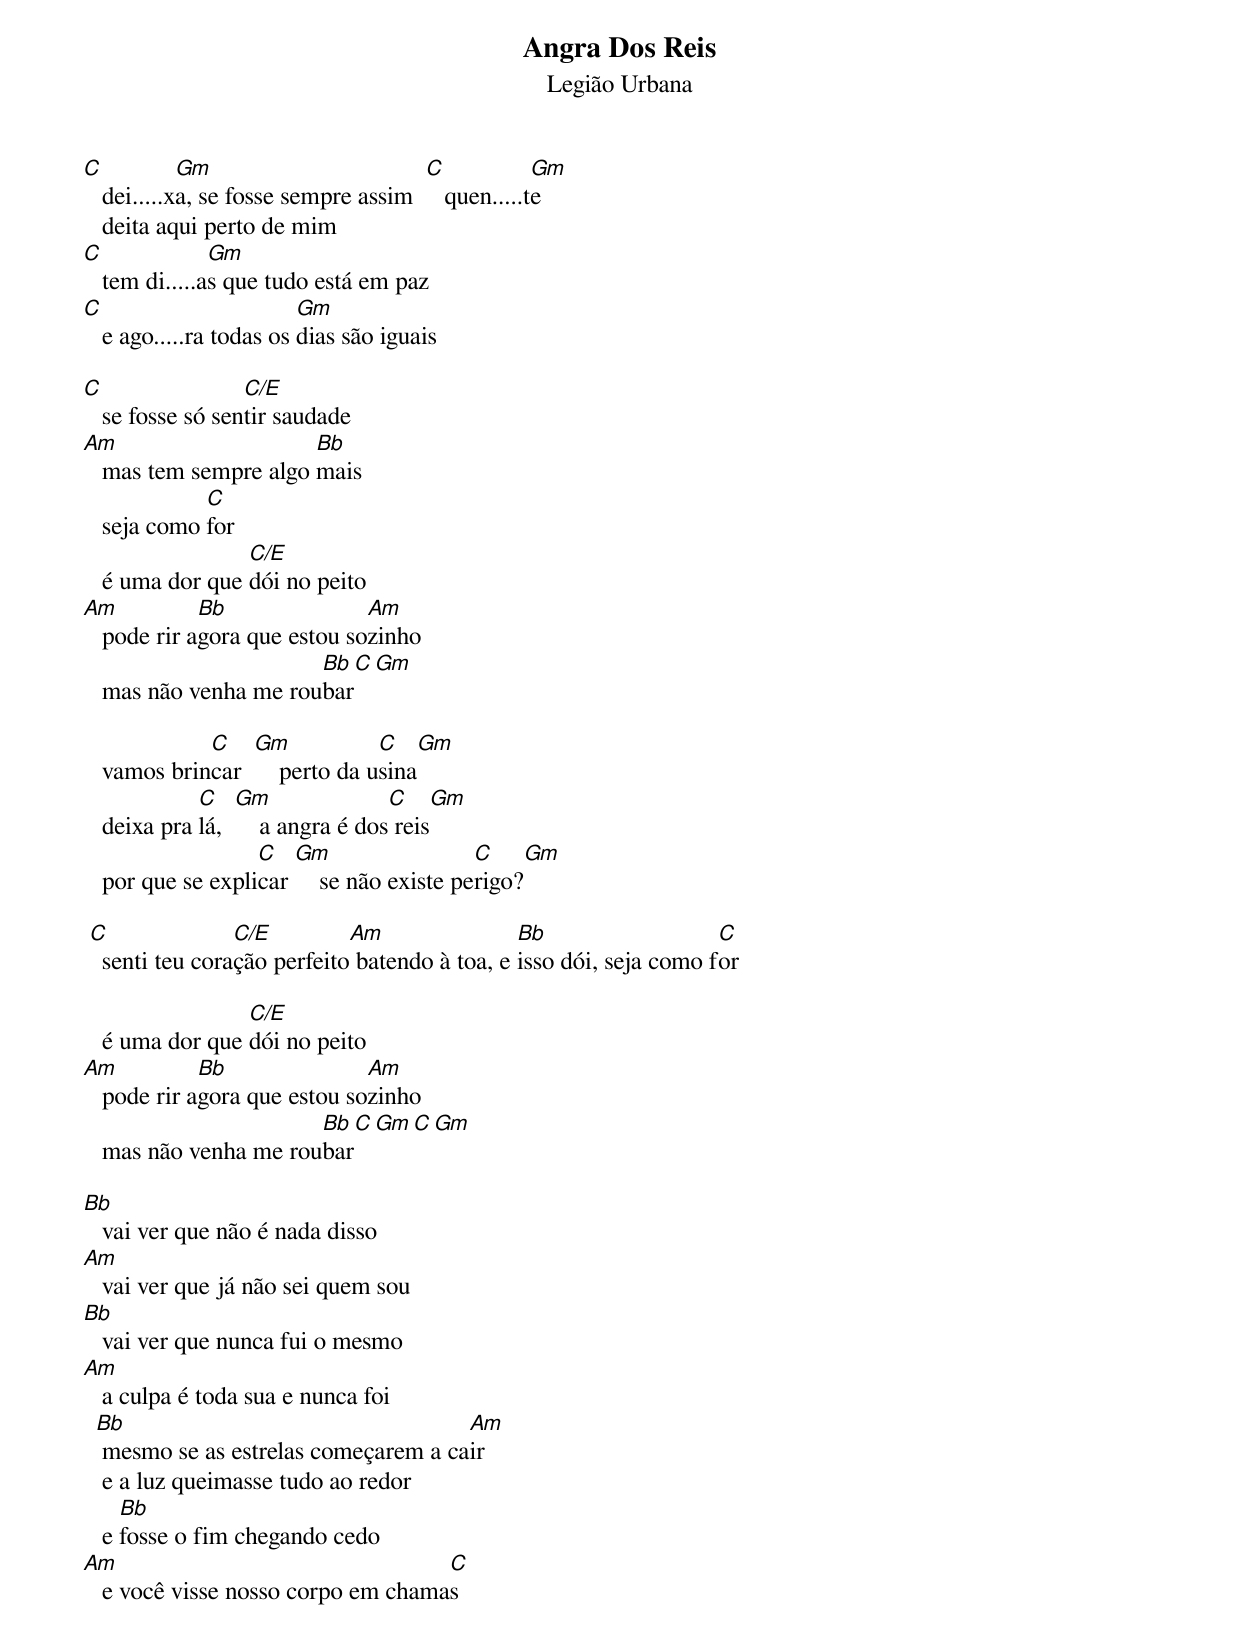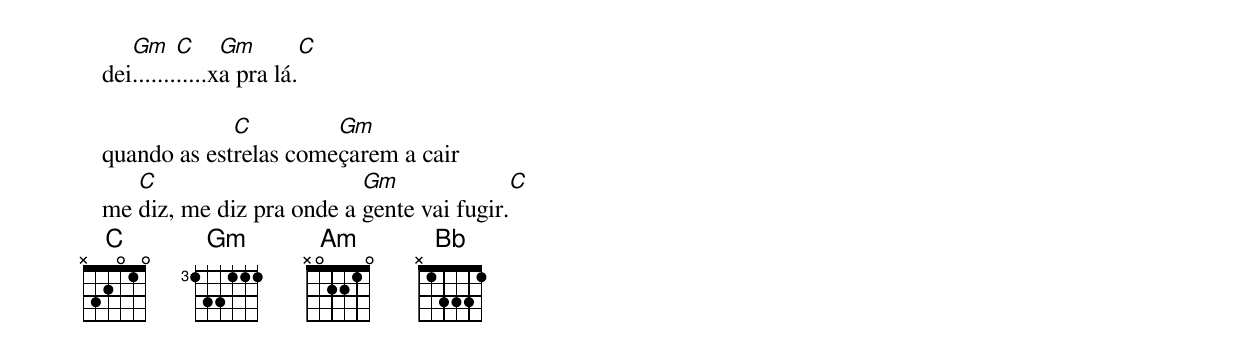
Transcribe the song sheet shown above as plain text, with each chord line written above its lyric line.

Angra Dos Reis
Legião Urbana

C           Gm                        C            Gm
   dei.....xa, se fosse sempre assim     quen.....te
   deita aqui perto de mim
C              Gm
   tem di.....as que tudo está em paz
C                        Gm
   e ago.....ra todas os dias são iguais

C                 C/E
   se fosse só sentir saudade
Am                     Bb
   mas tem sempre algo mais
             C
   seja como for
                 C/E
   é uma dor que dói no peito
Am           Bb               Am
   pode rir agora que estou sozinho
                       Bb          C      Gm
   mas não venha me roubar

             C    Gm            C    Gm
   vamos brincar      perto da usina
             C    Gm               C     Gm
   deixa pra lá,      a angra é dos reis
                   C   Gm                  C      Gm
   por que se explicar     se não existe perigo?

 C               C/E         Am                Bb                   C
   senti teu coração perfeito batendo à toa, e isso dói, seja como for

                 C/E
   é uma dor que dói no peito
Am           Bb               Am
   pode rir agora que estou sozinho
                       Bb          C      Gm     C      Gm
   mas não venha me roubar

Bb
   vai ver que não é nada disso
Am
   vai ver que já não sei quem sou
Bb
   vai ver que nunca fui o mesmo
Am
   a culpa é toda sua e nunca foi
  Bb                                  Am
   mesmo se as estrelas começarem a cair
   e a luz queimasse tudo ao redor
     Bb
   e fosse o fim chegando cedo
Am                                  C
   e você visse nosso corpo em chamas

      Gm     C     Gm       C
   dei............xa pra lá.

                C         Gm
   quando as estrelas começarem a cair
      C                      Gm              C
   me diz, me diz pra onde a gente vai fugir.
